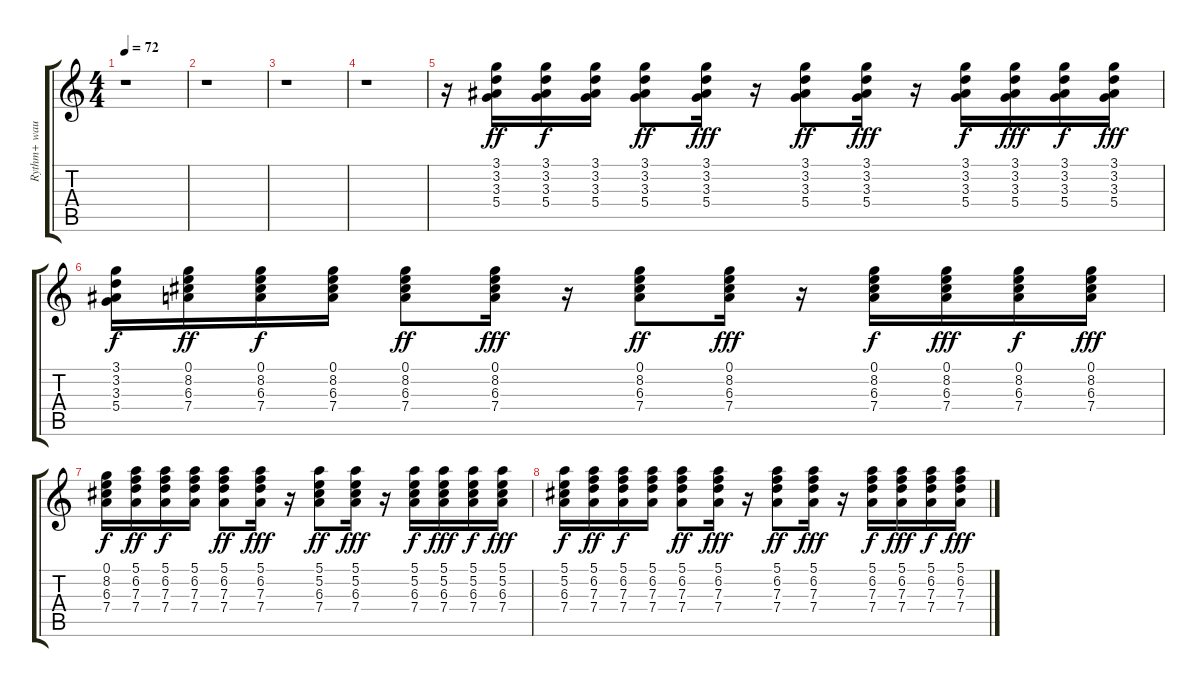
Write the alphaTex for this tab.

\track ("Rythm+ wau 3 " "Rythm+ wau") {instrument acousticguitarsteel}
\staff {score tabs}
\tuning (E4 B3 G3 D3 A2 E2) {hide}
\ts (4 4)
\tempo 72
\clef g2
\ks c
r.1{dy f} |
r.1 |
r.1 |
r.1 |
r.16 (3.1 3.2 3.3 5.4).16{dy ff} (3.1 3.2 3.3 5.4).16{dy f} (3.1 3.2 3.3 5.4).16 (3.1 3.2 3.3 5.4).8{dy ff} (3.1 3.2 3.3 5.4).16{dy fff} r.16 (3.1 3.2 3.3 5.4).8{dy ff} (3.1 3.2 3.3 5.4).16{dy fff} r.16 (3.1 3.2 3.3 5.4).16{dy f} (3.1 3.2 3.3 5.4).16{dy fff} (3.1 3.2 3.3 5.4).16{dy f} (3.1 3.2 3.3 5.4).16{dy fff} |
(3.1 3.2 3.3 5.4).16{dy f} (0.1 8.2 6.3 7.4).16{dy ff} (0.1 8.2 6.3 7.4).16{dy f} (0.1 8.2 6.3 7.4).16 (0.1 8.2 6.3 7.4).8{dy ff} (0.1 8.2 6.3 7.4).16{dy fff} r.16 (0.1 8.2 6.3 7.4).8{dy ff} (0.1 8.2 6.3 7.4).16{dy fff} r.16 (0.1 8.2 6.3 7.4).16{dy f} (0.1 8.2 6.3 7.4).16{dy fff} (0.1 8.2 6.3 7.4).16{dy f} (0.1 8.2 6.3 7.4).16{dy fff} |
(0.1 8.2 6.3 7.4).16{dy f} (5.1 6.2 7.3 7.4).16{dy ff} (5.1 6.2 7.3 7.4).16{dy f} (5.1 6.2 7.3 7.4).16 (5.1 6.2 7.3 7.4).8{dy ff} (5.1 6.2 7.3 7.4).16{dy fff} r.16 (5.1 5.2 6.3 7.4).8{dy ff} (5.1 5.2 6.3 7.4).16{dy fff} r.16 (5.1 5.2 6.3 7.4).16{dy f} (5.1 5.2 6.3 7.4).16{dy fff} (5.1 5.2 6.3 7.4).16{dy f} (5.1 5.2 6.3 7.4).16{dy fff} |
(5.1 5.2 6.3 7.4).16{dy f} (5.1 6.2 7.3 7.4).16{dy ff} (5.1 6.2 7.3 7.4).16{dy f} (5.1 6.2 7.3 7.4).16 (5.1 6.2 7.3 7.4).8{dy ff} (5.1 6.2 7.3 7.4).16{dy fff} r.16 (5.1 6.2 7.3 7.4).8{dy ff} (5.1 6.2 7.3 7.4).16{dy fff} r.16 (5.1 6.2 7.3 7.4).16{dy f} (5.1 6.2 7.3 7.4).16{dy fff} (5.1 6.2 7.3 7.4).16{dy f} (5.1 6.2 7.3 7.4).16{dy fff}
